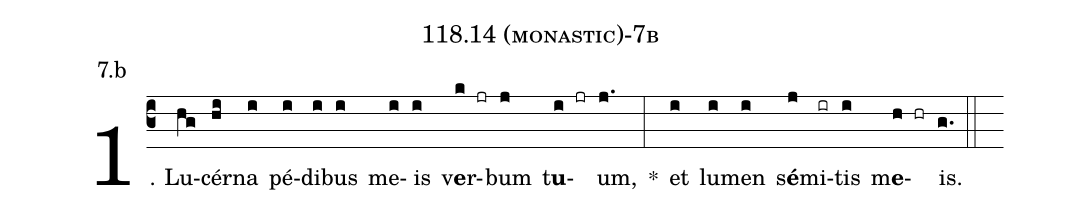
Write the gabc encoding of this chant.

name: 118.14 (monastic)-7b;
annotation: 7.b;
%%
(c3)1. Lu(hg)cér(hi)na(i) pé(i)di(i)bus(i) me(i)is(i) v<b>e</b>r(k jr)bum(j) t<b>u</b>(i jr)um,(j.) *(:) et(i) lu(i)men(i) s<b>é</b>(j)mi(ir)tis(i) m<b>e</b>(h hr)is.(g.) (::)
